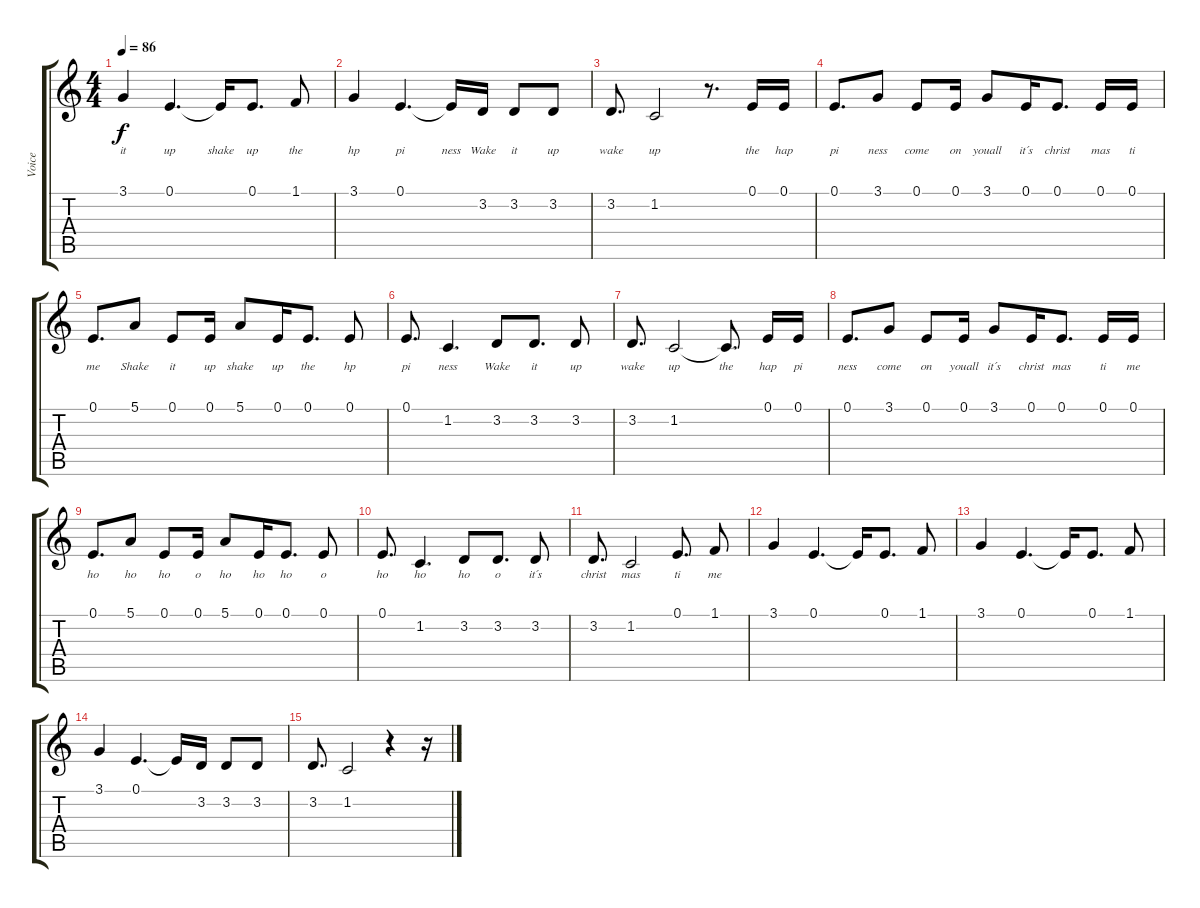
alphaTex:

\track ("Voice" "Voice") {instrument sopranosax}
\staff {score tabs}
\tuning (E4 B3 G3 D3 A2 E2) {hide}
\ts (4 4)
\tempo 86
\clef g2
\ks c
3.1.4{lyrics (0 "it") lyrics (1 "") lyrics (2 "") lyrics (3 "") lyrics (4 "") dy f} 0.1.4{d lyrics (0 "up") lyrics (1 "") lyrics (2 "") lyrics (3 "") lyrics (4 "")} 0.1{t}.16{lyrics (0 "shake") lyrics (1 "") lyrics (2 "") lyrics (3 "") lyrics (4 "")} 0.1.8{d lyrics (0 "up") lyrics (1 "") lyrics (2 "") lyrics (3 "") lyrics (4 "")} 1.1.8{lyrics (0 "the") lyrics (1 "") lyrics (2 "") lyrics (3 "") lyrics (4 "")} |
3.1.4{lyrics (0 "hp") lyrics (1 "") lyrics (2 "") lyrics (3 "") lyrics (4 "")} 0.1.4{d lyrics (0 "pi") lyrics (1 "") lyrics (2 "") lyrics (3 "") lyrics (4 "")} 0.1{t}.16{lyrics (0 "ness") lyrics (1 "") lyrics (2 "") lyrics (3 "") lyrics (4 "")} 3.2.16{lyrics (0 "Wake") lyrics (1 "") lyrics (2 "") lyrics (3 "") lyrics (4 "")} 3.2.8{lyrics (0 "it") lyrics (1 "") lyrics (2 "") lyrics (3 "") lyrics (4 "")} 3.2.8{lyrics (0 "up") lyrics (1 "") lyrics (2 "") lyrics (3 "") lyrics (4 "")} |
3.2.8{d lyrics (0 "wake") lyrics (1 "") lyrics (2 "") lyrics (3 "") lyrics (4 "")} 1.2.2{lyrics (0 "up") lyrics (1 "") lyrics (2 "") lyrics (3 "") lyrics (4 "")} r.8{d} 0.1.16{lyrics (0 "the") lyrics (1 "") lyrics (2 "") lyrics (3 "") lyrics (4 "")} 0.1.16{lyrics (0 "hap") lyrics (1 "") lyrics (2 "") lyrics (3 "") lyrics (4 "")} |
0.1.8{d lyrics (0 "pi") lyrics (1 "") lyrics (2 "") lyrics (3 "") lyrics (4 "")} 3.1.8{lyrics (0 "ness") lyrics (1 "") lyrics (2 "") lyrics (3 "") lyrics (4 "")} 0.1.8{lyrics (0 "come") lyrics (1 "") lyrics (2 "") lyrics (3 "") lyrics (4 "")} 0.1.16{lyrics (0 "on") lyrics (1 "") lyrics (2 "") lyrics (3 "") lyrics (4 "")} 3.1.8{lyrics (0 "youall") lyrics (1 "") lyrics (2 "") lyrics (3 "") lyrics (4 "")} 0.1.16{lyrics (0 "it´s") lyrics (1 "") lyrics (2 "") lyrics (3 "") lyrics (4 "")} 0.1.8{d lyrics (0 "christ") lyrics (1 "") lyrics (2 "") lyrics (3 "") lyrics (4 "")} 0.1.16{lyrics (0 "mas") lyrics (1 "") lyrics (2 "") lyrics (3 "") lyrics (4 "")} 0.1.16{lyrics (0 "ti") lyrics (1 "") lyrics (2 "") lyrics (3 "") lyrics (4 "")} |
0.1.8{d lyrics (0 "me") lyrics (1 "") lyrics (2 "") lyrics (3 "") lyrics (4 "")} 5.1.8{lyrics (0 "Shake") lyrics (1 "") lyrics (2 "") lyrics (3 "") lyrics (4 "")} 0.1.8{lyrics (0 "it") lyrics (1 "") lyrics (2 "") lyrics (3 "") lyrics (4 "")} 0.1.16{lyrics (0 "up") lyrics (1 "") lyrics (2 "") lyrics (3 "") lyrics (4 "")} 5.1.8{lyrics (0 "shake") lyrics (1 "") lyrics (2 "") lyrics (3 "") lyrics (4 "")} 0.1.16{lyrics (0 "up") lyrics (1 "") lyrics (2 "") lyrics (3 "") lyrics (4 "")} 0.1.8{d lyrics (0 "the") lyrics (1 "") lyrics (2 "") lyrics (3 "") lyrics (4 "")} 0.1.8{lyrics (0 "hp") lyrics (1 "") lyrics (2 "") lyrics (3 "") lyrics (4 "")} |
0.1.8{d lyrics (0 "pi") lyrics (1 "") lyrics (2 "") lyrics (3 "") lyrics (4 "")} 1.2.4{d lyrics (0 "ness") lyrics (1 "") lyrics (2 "") lyrics (3 "") lyrics (4 "")} 3.2.8{lyrics (0 "Wake") lyrics (1 "") lyrics (2 "") lyrics (3 "") lyrics (4 "")} 3.2.8{d lyrics (0 "it") lyrics (1 "") lyrics (2 "") lyrics (3 "") lyrics (4 "")} 3.2.8{lyrics (0 "up") lyrics (1 "") lyrics (2 "") lyrics (3 "") lyrics (4 "")} |
3.2.8{d lyrics (0 "wake") lyrics (1 "") lyrics (2 "") lyrics (3 "") lyrics (4 "")} 1.2.2{lyrics (0 "up") lyrics (1 "") lyrics (2 "") lyrics (3 "") lyrics (4 "")} 1.2{t}.8{d lyrics (0 "the") lyrics (1 "") lyrics (2 "") lyrics (3 "") lyrics (4 "")} 0.1.16{lyrics (0 "hap") lyrics (1 "") lyrics (2 "") lyrics (3 "") lyrics (4 "")} 0.1.16{lyrics (0 "pi") lyrics (1 "") lyrics (2 "") lyrics (3 "") lyrics (4 "")} |
0.1.8{d lyrics (0 "ness") lyrics (1 "") lyrics (2 "") lyrics (3 "") lyrics (4 "")} 3.1.8{lyrics (0 "come") lyrics (1 "") lyrics (2 "") lyrics (3 "") lyrics (4 "")} 0.1.8{lyrics (0 "on") lyrics (1 "") lyrics (2 "") lyrics (3 "") lyrics (4 "")} 0.1.16{lyrics (0 "youall") lyrics (1 "") lyrics (2 "") lyrics (3 "") lyrics (4 "")} 3.1.8{lyrics (0 "it´s") lyrics (1 "") lyrics (2 "") lyrics (3 "") lyrics (4 "")} 0.1.16{lyrics (0 "christ") lyrics (1 "") lyrics (2 "") lyrics (3 "") lyrics (4 "")} 0.1.8{d lyrics (0 "mas") lyrics (1 "") lyrics (2 "") lyrics (3 "") lyrics (4 "")} 0.1.16{lyrics (0 "ti") lyrics (1 "") lyrics (2 "") lyrics (3 "") lyrics (4 "")} 0.1.16{lyrics (0 "me") lyrics (1 "") lyrics (2 "") lyrics (3 "") lyrics (4 "")} |
0.1.8{d lyrics (0 "ho") lyrics (1 "") lyrics (2 "") lyrics (3 "") lyrics (4 "")} 5.1.8{lyrics (0 "ho") lyrics (1 "") lyrics (2 "") lyrics (3 "") lyrics (4 "")} 0.1.8{lyrics (0 "ho") lyrics (1 "") lyrics (2 "") lyrics (3 "") lyrics (4 "")} 0.1.16{lyrics (0 "o") lyrics (1 "") lyrics (2 "") lyrics (3 "") lyrics (4 "")} 5.1.8{lyrics (0 "ho") lyrics (1 "") lyrics (2 "") lyrics (3 "") lyrics (4 "")} 0.1.16{lyrics (0 "ho") lyrics (1 "") lyrics (2 "") lyrics (3 "") lyrics (4 "")} 0.1.8{d lyrics (0 "ho") lyrics (1 "") lyrics (2 "") lyrics (3 "") lyrics (4 "")} 0.1.8{lyrics (0 "o") lyrics (1 "") lyrics (2 "") lyrics (3 "") lyrics (4 "")} |
0.1.8{d lyrics (0 "ho") lyrics (1 "") lyrics (2 "") lyrics (3 "") lyrics (4 "")} 1.2.4{d lyrics (0 "ho") lyrics (1 "") lyrics (2 "") lyrics (3 "") lyrics (4 "")} 3.2.8{lyrics (0 "ho") lyrics (1 "") lyrics (2 "") lyrics (3 "") lyrics (4 "")} 3.2.8{d lyrics (0 "o") lyrics (1 "") lyrics (2 "") lyrics (3 "") lyrics (4 "")} 3.2.8{lyrics (0 "it´s") lyrics (1 "") lyrics (2 "") lyrics (3 "") lyrics (4 "")} |
3.2.8{d lyrics (0 "christ") lyrics (1 "") lyrics (2 "") lyrics (3 "") lyrics (4 "")} 1.2.2{lyrics (0 "mas") lyrics (1 "") lyrics (2 "") lyrics (3 "") lyrics (4 "")} 0.1.8{d lyrics (0 "ti") lyrics (1 "") lyrics (2 "") lyrics (3 "") lyrics (4 "")} 1.1.8{lyrics (0 "me") lyrics (1 "") lyrics (2 "") lyrics (3 "") lyrics (4 "")} |
3.1.4 0.1.4{d} 0.1{t}.16 0.1.8{d} 1.1.8 |
3.1.4 0.1.4{d} 0.1{t}.16 0.1.8{d} 1.1.8 |
3.1.4 0.1.4{d} 0.1{t}.16 3.2.16 3.2.8 3.2.8 |
3.2.8{d} 1.2.2 r.4 r.16
